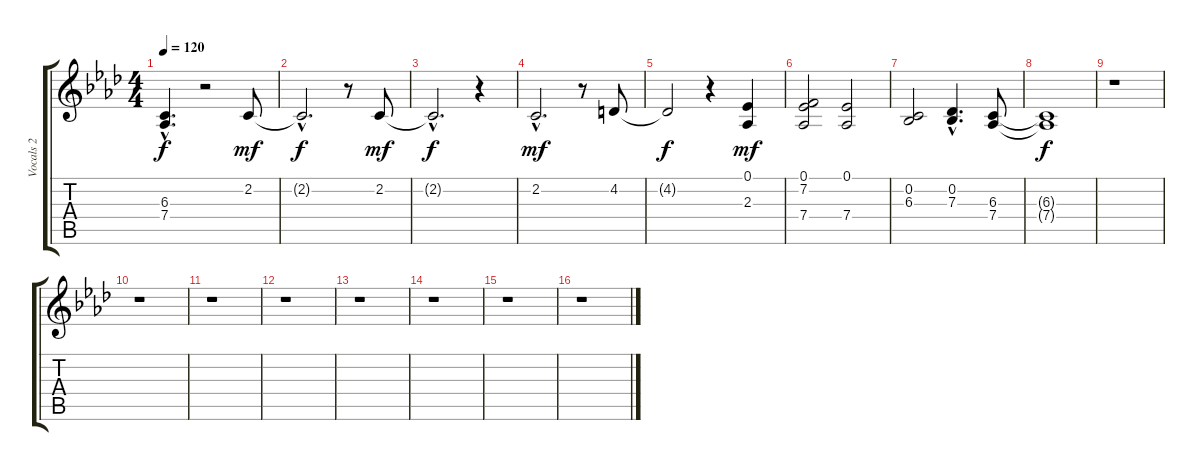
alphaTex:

\track ("Vocals 2" "Vocals 2") {instrument pad4choir}
\staff {score tabs}
\tuning (Eb4 Bb3 Gb3 Db3 Ab2 Eb2) {hide}
\ts (4 4)
\tempo 120
\clef g2
\ks ab
(6.3{hac t} 7.4{hac t}).4{d dy f} r.2 2.2.8{dy mf} |
2.2{hac t}.2{d dy f} r.8 2.2.8{dy mf} |
2.2{hac t}.2{d dy f} r.4 |
2.2{hac}.2{d dy mf} r.8 4.2.8 |
4.2{t}.2{dy f} r.4 (0.1 2.3).4{dy mf} |
(0.1 7.2 7.4).2 (0.1 7.4).2 |
(0.2 6.3).2 (0.2{hac} 7.3{hac}).4{d} (6.3 7.4).8 |
(6.3{t} 7.4{t}).1{dy f} |
r.1 |
r.1 |
r.1 |
r.1 |
r.1 |
r.1 |
r.1 |
r.1
